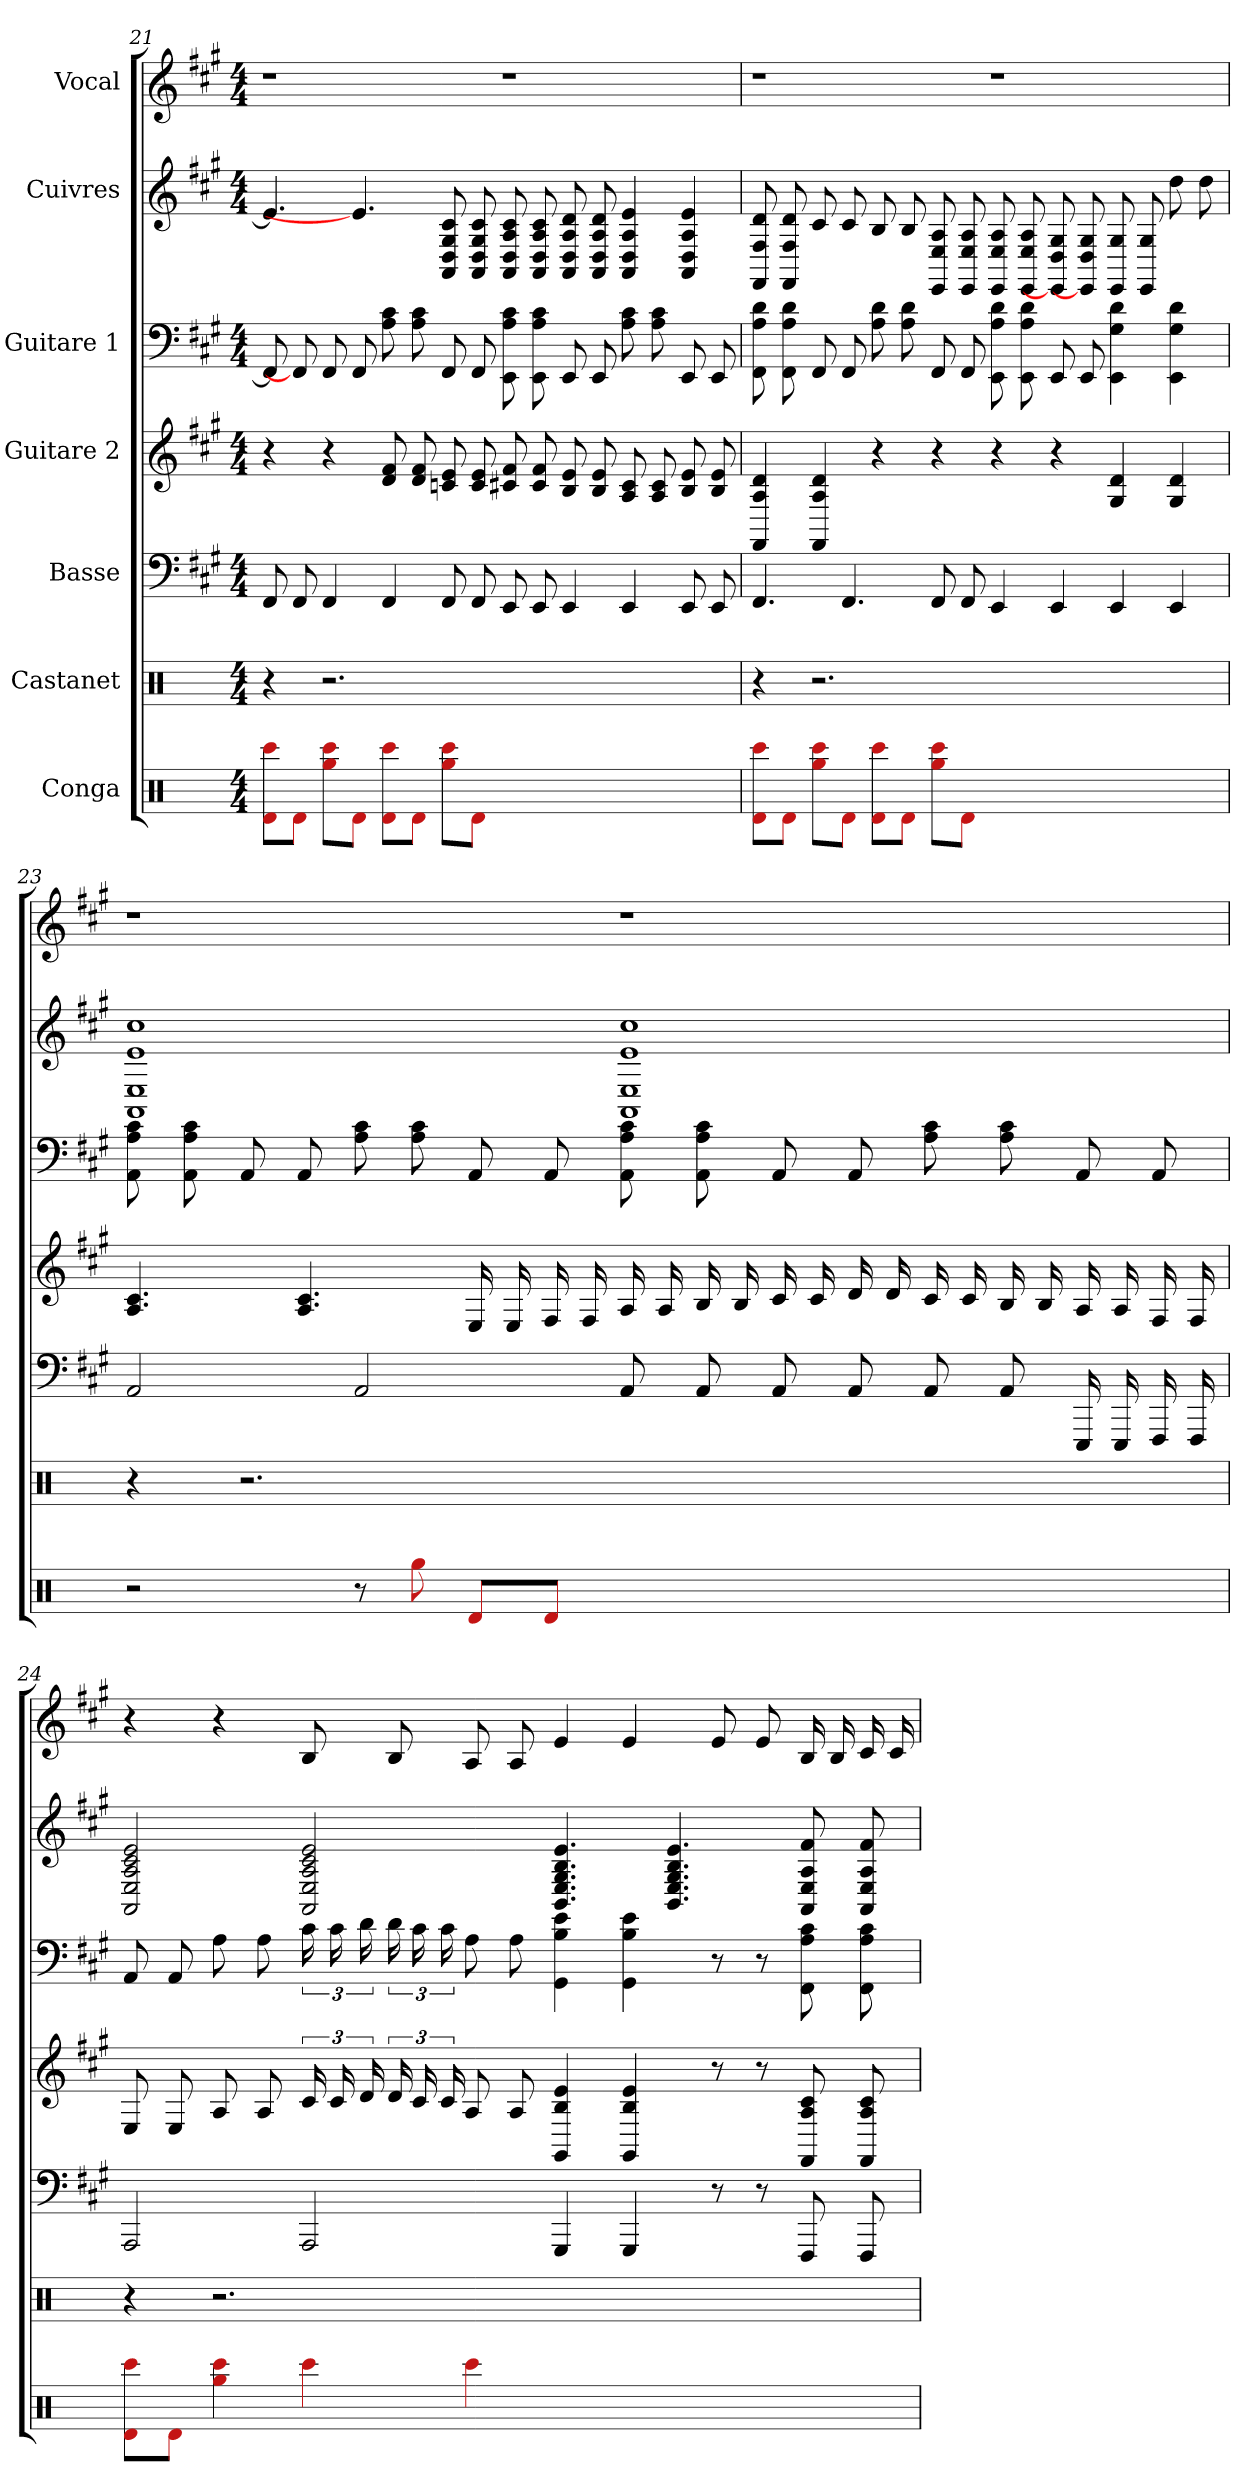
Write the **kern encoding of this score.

**kern	**kern	**kern	**kern	**kern	**kern	**kern
*part7	*part6	*part5	*part4	*part3	*part2	*part1
*staff7	*staff6	*staff5	*staff4	*staff3	*staff2	*staff1
*I"Conga	*I"Castanet	*I"Basse	*I"Guitare 2	*I"Guitare 1	*I"Cuivres	*I"Vocal
*clefX	*clefX	*	*	*	*	*
*k[]	*k[]	*k[f#c#g#]	*k[f#c#g#]	*k[f#c#g#]	*k[f#c#g#]	*k[f#c#g#]
*M4/4	*M4/4	*M4/4	*M4/4	*M4/4	*M4/4	*M4/4
=21	=21	=21	=21	=21	=21	=21
8ccc#\ 8d#\L	4r	8FF#	4r	8FF#]	4.e]	1r
8d#\J	.	8FF#	.	8FF#]	.	.
8ccc#\ 8gg#\L	2.r	4FF#	4r	8FF#	.	.
8d#\J	.	.	.	8FF#	4.e]	.
8ccc#\ 8d#\L	.	4FF#	8f# 8d	8c# 8A	.	.
8d#\J	.	.	8f# 8d	8c# 8A	.	.
8ccc#\ 8gg#\L	.	8FF#	8e 8c	8FF#	8c# 8G# 8D 8AA	.
8d#\J	.	8FF#	8e 8c	8FF#	8c# 8G# 8D 8AA	.
1ryy	1ryy	8EE	8f# 8c#	8c# 8A 8EE	8c# 8A 8D 8AA	1r
.	.	8EE	8f# 8c#	8c# 8A 8EE	8c# 8A 8D 8AA	.
.	.	4EE	8e 8B	8EE	8d 8A 8D 8AA	.
.	.	.	8e 8B	8EE	8d 8A 8D 8AA	.
.	.	4EE	8c# 8A	8c# 8A	4e 4A 4D 4AA	.
.	.	.	8c# 8A	8c# 8A	.	.
.	.	8EE	8e 8B	8EE	4e 4A 4D 4AA	.
.	.	8EE	8e 8B	8EE	.	.
=22	=22	=22	=22	=22	=22	=22
8ccc#\ 8d#\L	4r	4.FF#	4d 4A 4FF#	8d 8A 8FF#	8d 8F# 8FF#	1r
8d#\J	.	.	.	8d 8A 8FF#	8d 8F# 8FF#	.
8ccc#\ 8gg#\L	2.r	.	4d 4A 4FF#	8FF#	8c#	.
8d#\J	.	4.FF#	.	8FF#	8c#	.
8ccc#\ 8d#\L	.	.	4r	8d 8A	8B	.
8d#\J	.	.	.	8d 8A	8B	.
8ccc#\ 8gg#\L	.	8FF#	4r	8FF#	8A 8E 8EE	.
8d#\J	.	8FF#	.	8FF#	8A 8E 8EE	.
1ryy	1ryy	4EE	4r	8d 8A 8EE	8A 8E 8EE	1r
.	.	.	.	8d 8A 8EE	8A 8E 8EE	.
.	.	4EE	4r	8EE	8G# 8D 8EE]	.
.	.	.	.	8EE	8G# 8D 8EE]	.
.	.	4EE	4d 4G#	4d 4G# 4EE	8G# 8EE	.
.	.	.	.	.	8G# 8EE	.
.	.	4EE	4d 4G#	4d 4G# 4EE	8dd	.
.	.	.	.	.	8dd	.
=23	=23	=23	=23	=23	=23	=23
2r	4r	2AA	4.c# 4.A	8c# 8A 8AA	1cc# 1e 1E 1AA	1r
.	.	.	.	8c# 8A 8AA	.	.
.	2.r	.	.	8AA	.	.
.	.	.	4.c# 4.A	8AA	.	.
8r	.	2AA	.	8c# 8A	.	.
8gg#	.	.	.	8c# 8A	.	.
8d#/L	.	.	16E	8AA	.	.
.	.	.	16E	.	.	.
8d#/J	.	.	16F#	8AA	.	.
.	.	.	16F#	.	.	.
1ryy	1ryy	8AA	16A	8c# 8A 8AA	1cc# 1e 1E 1AA	1r
.	.	.	16A	.	.	.
.	.	8AA	16B	8c# 8A 8AA	.	.
.	.	.	16B	.	.	.
.	.	8AA	16c#	8AA	.	.
.	.	.	16c#	.	.	.
.	.	8AA	16d	8AA	.	.
.	.	.	16d	.	.	.
.	.	8AA	16c#	8c# 8A	.	.
.	.	.	16c#	.	.	.
.	.	8AA	16B	8c# 8A	.	.
.	.	.	16B	.	.	.
.	.	16EEE	16A	8AA	.	.
.	.	16EEE	16A	.	.	.
.	.	16FFF#	16F#	8AA	.	.
.	.	16FFF#	16F#	.	.	.
=24	=24	=24	=24	=24	=24	=24
8ccc#\ 8d#\L	4r	2AAA	8E	8AA	2e 2c# 2A 2E 2AA	4r
8d#\J	.	.	8E	8AA	.	.
4gg# 4ccc#	2.r	.	8A	8A	.	4r
.	.	.	8A	8A	.	.
4ccc#	.	2AAA	24c#	24c#	2e 2c# 2A 2E 2AA	8B
.	.	.	24c#	24c#	.	.
.	.	.	24d	24d	.	.
.	.	.	24d	24d	.	8B
.	.	.	24c#	24c#	.	.
.	.	.	24c#	24c#	.	.
4ccc#	.	.	8A	8A	.	8A
.	.	.	8A	8A	.	8A
1ryy	1ryy	4GGG#	4e 4B 4GG#	4e 4B 4GG#	4.e 4.B 4.G# 4.E 4.BB	4e
.	.	4GGG#	4e 4B 4GG#	4e 4B 4GG#	.	4e
.	.	.	.	.	4.e 4.B 4.G# 4.E 4.BB	.
.	.	8r	8r	8r	.	8e
.	.	8r	8r	8r	.	8e
.	.	8FFF#	8c# 8A 8FF#	8c# 8A 8FF#	8f# 8A 8E 8AA	16B
.	.	.	.	.	.	16B
.	.	8FFF#	8c# 8A 8FF#	8c# 8A 8FF#	8f# 8A 8E 8AA	16c#
.	.	.	.	.	.	16c#
=	=	=	=	=	=	=
*-	*-	*-	*-	*-	*-	*-
